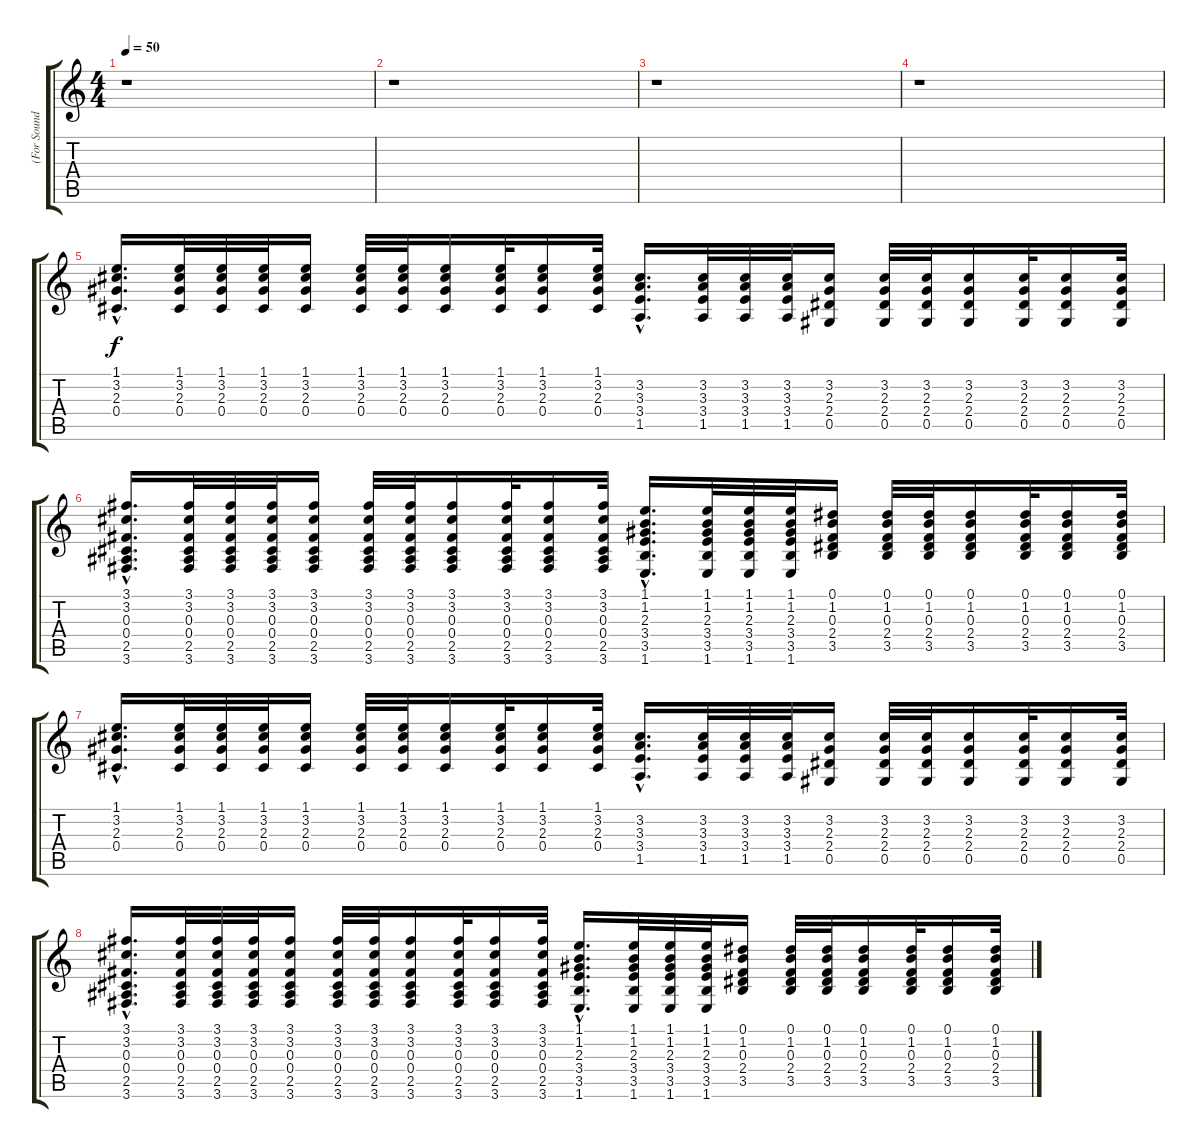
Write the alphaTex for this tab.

\track ("(For Sound)" "(For Sound") {instrument acousticguitarnylon}
\staff {score tabs}
\tuning (Eb4 Bb3 Gb3 Db3 Ab2 Eb2) {hide}
\ts (4 4)
\tempo 50
\clef g2
\ks c
r.1{dy f} |
r.1 |
r.1 |
r.1 |
(1.1{hac} 3.2{hac} 2.3{hac} 0.4{hac}).16{d} (1.1 3.2 2.3 0.4).32 (1.1 3.2 2.3 0.4).32 (1.1 3.2 2.3 0.4).32 (1.1 3.2 2.3 0.4).16 (1.1 3.2 2.3 0.4).32 (1.1 3.2 2.3 0.4).32 (1.1 3.2 2.3 0.4).16 (1.1 3.2 2.3 0.4).32 (1.1 3.2 2.3 0.4).16 (1.1 3.2 2.3 0.4).32 (3.2{hac} 3.3{hac} 3.4{hac} 1.5{hac}).16{d} (3.2 3.3 3.4 1.5).32 (3.2 3.3 3.4 1.5).32 (3.2 3.3 3.4 1.5).32 (3.2 2.3 2.4 0.5).16 (3.2 2.3 2.4 0.5).32 (3.2 2.3 2.4 0.5).32 (3.2 2.3 2.4 0.5).16 (3.2 2.3 2.4 0.5).32 (3.2 2.3 2.4 0.5).16 (3.2 2.3 2.4 0.5).32 |
(3.1{hac} 3.2{hac} 0.3{hac} 0.4{hac} 2.5{hac} 3.6{hac}).16{d} (3.1 3.2 0.3 0.4 2.5 3.6).32 (3.1 3.2 0.3 0.4 2.5 3.6).32 (3.1 3.2 0.3 0.4 2.5 3.6).32 (3.1 3.2 0.3 0.4 2.5 3.6).16 (3.1 3.2 0.3 0.4 2.5 3.6).32 (3.1 3.2 0.3 0.4 2.5 3.6).32 (3.1 3.2 0.3 0.4 2.5 3.6).16 (3.1 3.2 0.3 0.4 2.5 3.6).32 (3.1 3.2 0.3 0.4 2.5 3.6).16 (3.1 3.2 0.3 0.4 2.5 3.6).32 (1.1{hac} 1.2{hac} 2.3{hac} 3.4{hac} 3.5{hac} 1.6{hac}).16{d} (1.1 1.2 2.3 3.4 3.5 1.6).32 (1.1 1.2 2.3 3.4 3.5 1.6).32 (1.1 1.2 2.3 3.4 3.5 1.6).32 (0.1 1.2 0.3 2.4 3.5).16 (0.1 1.2 0.3 2.4 3.5).32 (0.1 1.2 0.3 2.4 3.5).32 (0.1 1.2 0.3 2.4 3.5).16 (0.1 1.2 0.3 2.4 3.5).32 (0.1 1.2 0.3 2.4 3.5).16 (0.1 1.2 0.3 2.4 3.5).32 |
(1.1{hac} 3.2{hac} 2.3{hac} 0.4{hac}).16{d} (1.1 3.2 2.3 0.4).32 (1.1 3.2 2.3 0.4).32 (1.1 3.2 2.3 0.4).32 (1.1 3.2 2.3 0.4).16 (1.1 3.2 2.3 0.4).32 (1.1 3.2 2.3 0.4).32 (1.1 3.2 2.3 0.4).16 (1.1 3.2 2.3 0.4).32 (1.1 3.2 2.3 0.4).16 (1.1 3.2 2.3 0.4).32 (3.2{hac} 3.3{hac} 3.4{hac} 1.5{hac}).16{d} (3.2 3.3 3.4 1.5).32 (3.2 3.3 3.4 1.5).32 (3.2 3.3 3.4 1.5).32 (3.2 2.3 2.4 0.5).16 (3.2 2.3 2.4 0.5).32 (3.2 2.3 2.4 0.5).32 (3.2 2.3 2.4 0.5).16 (3.2 2.3 2.4 0.5).32 (3.2 2.3 2.4 0.5).16 (3.2 2.3 2.4 0.5).32 |
(3.1{hac} 3.2{hac} 0.3{hac} 0.4{hac} 2.5{hac} 3.6{hac}).16{d} (3.1 3.2 0.3 0.4 2.5 3.6).32 (3.1 3.2 0.3 0.4 2.5 3.6).32 (3.1 3.2 0.3 0.4 2.5 3.6).32 (3.1 3.2 0.3 0.4 2.5 3.6).16 (3.1 3.2 0.3 0.4 2.5 3.6).32 (3.1 3.2 0.3 0.4 2.5 3.6).32 (3.1 3.2 0.3 0.4 2.5 3.6).16 (3.1 3.2 0.3 0.4 2.5 3.6).32 (3.1 3.2 0.3 0.4 2.5 3.6).16 (3.1 3.2 0.3 0.4 2.5 3.6).32 (1.1{hac} 1.2{hac} 2.3{hac} 3.4{hac} 3.5{hac} 1.6{hac}).16{d} (1.1 1.2 2.3 3.4 3.5 1.6).32 (1.1 1.2 2.3 3.4 3.5 1.6).32 (1.1 1.2 2.3 3.4 3.5 1.6).32 (0.1 1.2 0.3 2.4 3.5).16 (0.1 1.2 0.3 2.4 3.5).32 (0.1 1.2 0.3 2.4 3.5).32 (0.1 1.2 0.3 2.4 3.5).16 (0.1 1.2 0.3 2.4 3.5).32 (0.1 1.2 0.3 2.4 3.5).16 (0.1 1.2 0.3 2.4 3.5).32
